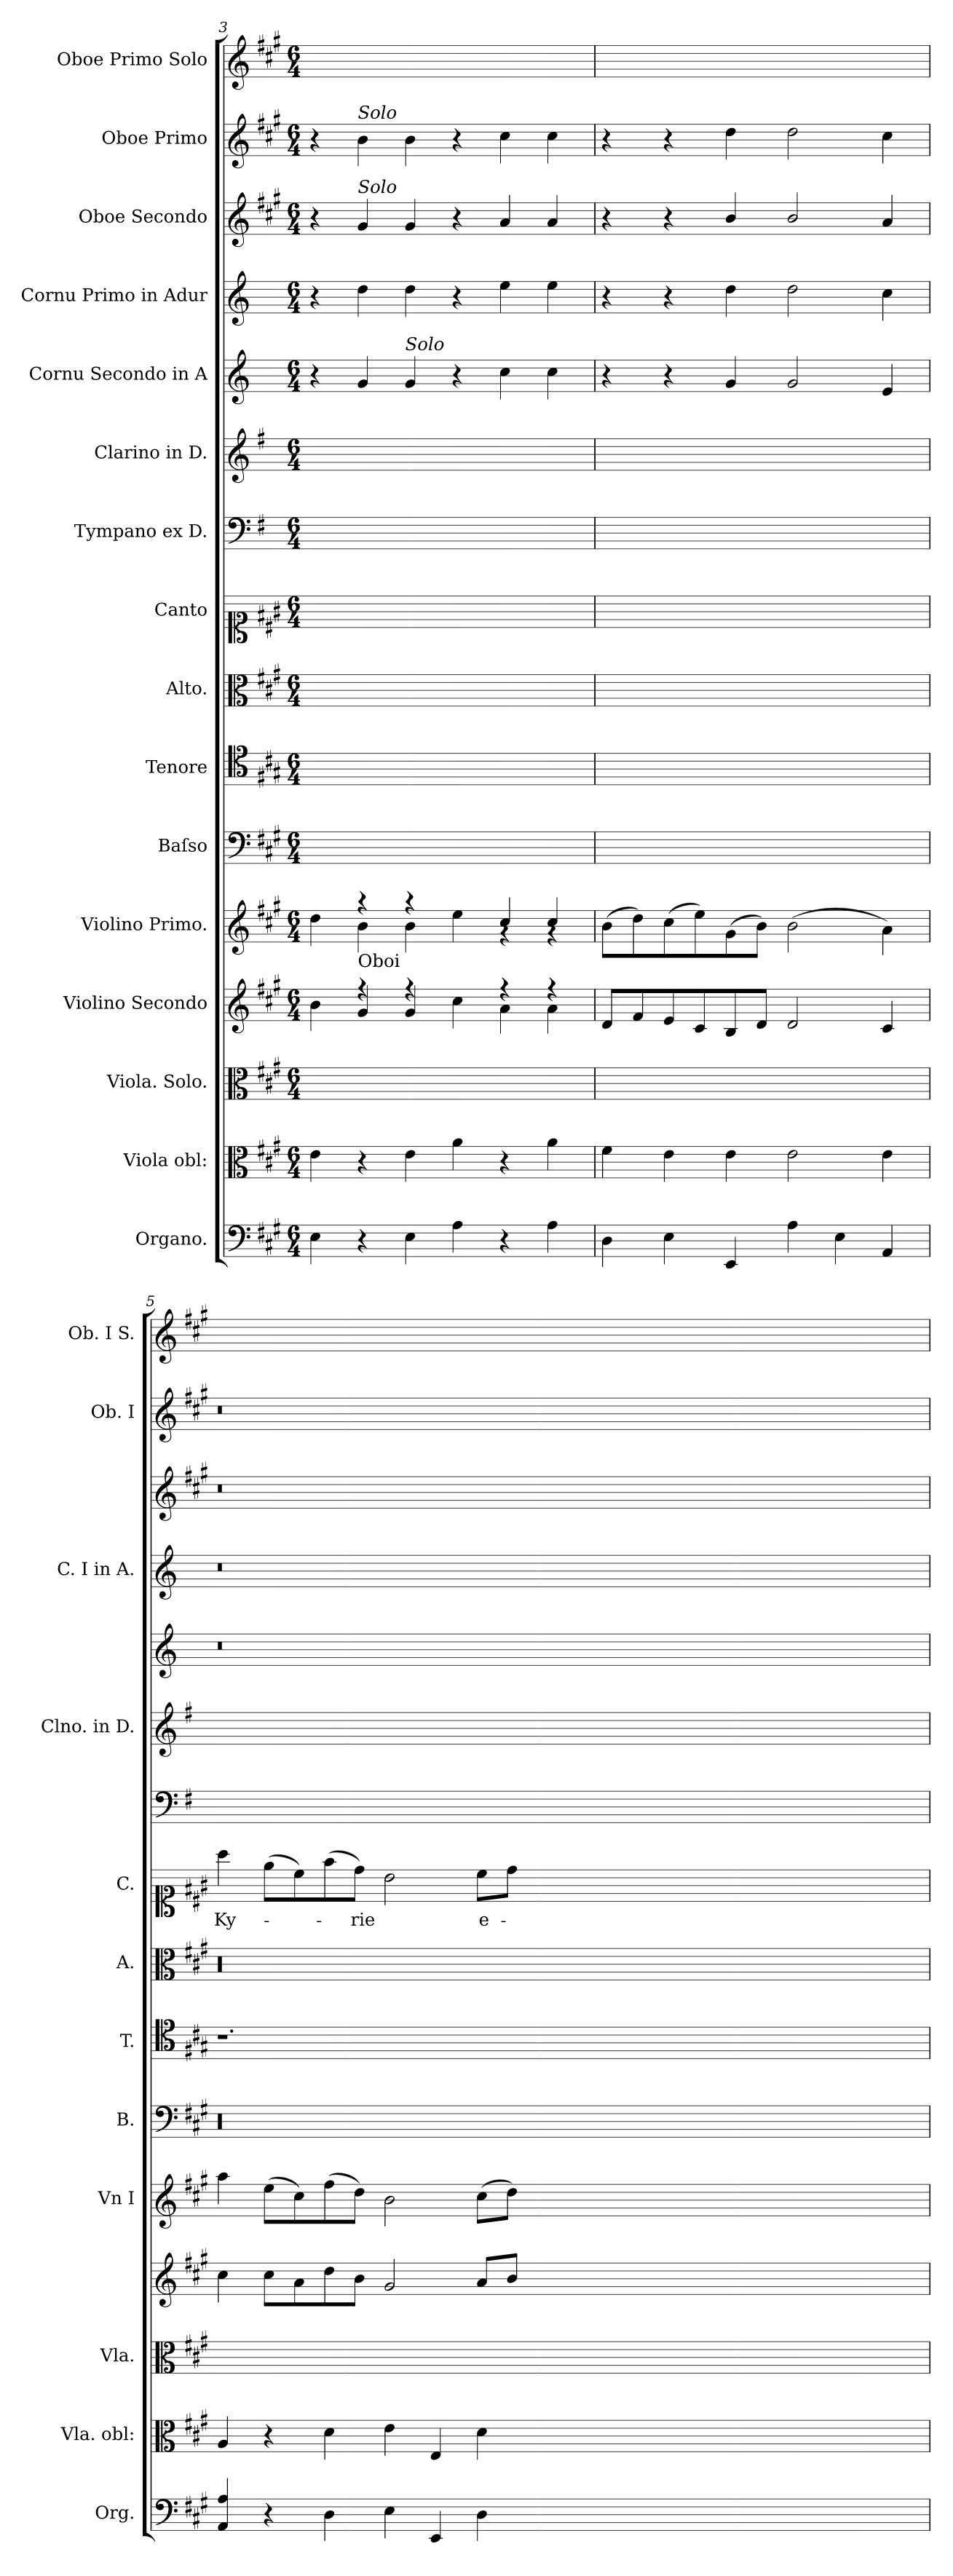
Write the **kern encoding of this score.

**kern	**dynam	**kern	**kern	**kern	**kern	**dynam	**kern	**kern	**kern	**kern	**text	**kern	**kern	**kern	**kern	**kern	**kern	**kern
*part16	*part16	*part15	*part14	*part13	*part12	*part12	*part11	*part10	*part9	*part8	*part8	*part7	*part6	*part5	*part4	*part3	*part2	*part1
*staff16	*staff16	*staff15	*staff14	*staff13	*staff12	*staff12	*staff11	*staff10	*staff9	*staff8	*staff8	*staff7	*staff6	*staff5	*staff4	*staff3	*staff2	*staff1
*I"Organo.	*	*I"Viola obl:	*I"Viola. Solo.	*I"Violino Secondo	*I"Violino Primo.	*	*I"Baſso	*I"Tenore	*I"Alto.	*I"Canto	*	*I"Tympano ex D.	*I"Clarino in D.	*I"Cornu Secondo in A	*I"Cornu Primo in Adur	*I"Oboe Secondo	*I"Oboe Primo	*I"Oboe Primo Solo
*I'Org.	*	*I'Vla. obl:	*I'Vla.	*	*I'Vn I	*	*I'B.	*I'T.	*I'A.	*I'C.	*	*	*I'Clno. in D.	*	*I'C. I in A.	*	*I'Ob. I	*I'Ob. I S.
*clefF4	*	*clefC3	*clefC3	*clefG2	*clefG2	*	*clefF4	*clefC4	*clefC3	*clefC1	*	*clefF4	*clefG2	*clefG2	*clefG2	*clefG2	*clefG2	*clefG2
*	*	*	*	*	*	*	*	*	*	*	*	*ITrd-1c-2	*ITrd-1c-2	*ITrd2c3	*ITrd2c3	*	*	*
*k[f#c#g#]	*	*k[f#c#g#]	*k[f#c#g#]	*k[f#c#g#]	*k[f#c#g#]	*	*k[f#c#g#]	*k[f#c#g#]	*k[f#c#g#]	*k[f#c#g#]	*	*k[f#c#g#]	*k[f#c#g#]	*k[f#c#g#]	*k[f#c#g#]	*k[f#c#g#]	*k[f#c#g#]	*k[f#c#g#]
*A:	*	*A:	*A:	*A:	*A:	*	*A:	*A:	*A:	*A:	*	*A:	*A:	*	*	*A:	*A:	*A:
*M6/4	*	*M6/4	*M6/4	*M6/4	*M6/4	*	*M6/4	*M6/4	*M6/4	*M6/4	*	*M6/4	*M6/4	*M6/4	*M6/4	*M6/4	*M6/4	*M6/4
=3	=3	=3	=3	=3	=3	=3	=3	=3	=3	=3	=3	=3	=3	=3	=3	=3	=3	=3
*	*	*	*	*^	*^	*	*	*	*	*	*	*	*	*	*	*	*	*
4E\	.	4e\	1.ryy	4b\	4ryy	4dd\	4ryy	.	1.ryy	1.ryy	1.ryy	1.ryy	.	1.ryy	1.ryy	4r	4r	4r	4r	1.ryy
!	!	!	!	!	!	!	!	!	!	!	!	!	!	!	!	!	!	!	!LO:TX:a:i:t=Solo	!
!	!	!	!	!	!	!	!	!	!	!	!	!	!	!	!	!	!	!LO:TX:a:i:t=Solo	!	!
!	!	!	!	!	!	!LO:TX:b:t=Oboi	!	!	!	!	!	!	!	!	!	!	!	!	!	!
4r	.	4r	.	4r	4g#!/	4r	4b!\	.	.	.	.	.	.	.	.	4e/	4b\	4g#/	4b\	.
!	!	!	!	!	!	!	!	!	!	!	!	!	!	!	!	!LO:TX:a:i:t=Solo	!	!	!	!
4E\	.	4e\	.	4r	4g#!/	4r	4b!\	.	.	.	.	.	.	.	.	4e/	4b\	4g#/	4b\	.
4A\	.	4a\	.	4cc#\	4ryy	4ee\	4ryy	.	.	.	.	.	.	.	.	4r	4r	4r	4r	.
4r	.	4r	.	4r	4a!\	4rg	4cc#!/	.	.	.	.	.	.	.	.	4a\	4cc#\	4a/	4cc#\	.
4A\	.	4a\	.	4r	4a!\	4rg	4cc#!/	.	.	.	.	.	.	.	.	4a\	4cc#\	4a/	4cc#\	.
=4	=4	=4	=4	=4	=4	=4	=4	=4	=4	=4	=4	=4	=4	=4	=4	=4	=4	=4	=4	=4
!	!	!	!	!	!	!LO:TX:a:color=crimson:t=⚠	!	!	!	!	!	!	!	!	!	!	!	!	!	!
*	*	*	*	*v	*v	*	*	*	*	*	*	*	*	*	*	*	*	*	*	*
*	*	*	*	*	*v	*v	*	*	*	*	*	*	*	*	*	*	*	*	*
4D\	.	4f#\	1.ryy	8d/L	(8b\L	.	1.ryy	1.ryy	1.ryy	1.ryy	.	1.ryy	1.ryy	4r	4r	4r	4r	1.ryy
.	.	.	.	8f#/	8dd\)	.	.	.	.	.	.	.	.	.	.	.	.	.
4E\	.	4e\	.	8e/	(8cc#\	.	.	.	.	.	.	.	.	4r	4r	4r	4r	.
.	.	.	.	8c#/	8ee\)	.	.	.	.	.	.	.	.	.	.	.	.	.
4EE/	.	4e\	.	8B/	(8g#/	.	.	.	.	.	.	.	.	4e/	4b\	4b/	4dd\	.
.	.	.	.	8d/J	8b/J)	.	.	.	.	.	.	.	.	.	.	.	.	.
4A\	.	2e\	.	2d/	(2b\	.	.	.	.	.	.	.	.	2e/	2b\	2b/	2dd\	.
4E\	.	.	.	.	.	.	.	.	.	.	.	.	.	.	.	.	.	.
4AA/	.	4e\	.	4c#/	4a\)	.	.	.	.	.	.	.	.	4c#/	4a\	4a/	4cc#\	.
=5	=5	=5	=5	=5	=5	=5	=5	=5	=5	=5	=5	=5	=5	=5	=5	=5	=5	=5
!	!LO:DY:b	!	!	!	!	!LO:DY:b	!	!	!	!	!	!	!	!	!	!	!	!
4AA/ 4A/	po.	4A/	1.ryy	4cc#\	4aa\	for	00.r	1.r	00.r	4aa\	Ky-	1.ryy	1.ryy	0.r	0.r	0.r	0.r	1.ryy
4r	.	4r	.	8cc#\L	(8ee\L	.	.	.	.	(8ee\L	.	.	.	.	.	.	.	.
.	.	.	.	8a\	8cc#\)	.	.	.	.	8cc#\)	.	.	.	.	.	.	.	.
4D\	.	4d\	.	8dd\	(8ff#\	.	.	.	.	(8ff#\	.	.	.	.	.	.	.	.
.	.	.	.	8b\J	8dd\J)	.	.	.	.	8dd\J)	-rie	.	.	.	.	.	.	.
4E\	.	4e\	.	2g#/	2b\	.	.	.	.	2b\	.	.	.	.	.	.	.	.
4EE/	.	4E/	.	.	.	.	.	.	.	.	.	.	.	.	.	.	.	.
4D\	.	4d\	.	8a/L	(8cc#\L	.	.	.	.	8cc#\L	e-	.	.	.	.	.	.	.
.	.	.	.	8b/J	8dd\J)	.	.	.	.	8dd\J	.	.	.	.	.	.	.	.
00ryy	.	00ryy	00ryy	00ryy	00ryy	.	.	00ryy	.	00ryy	.	00ryy	00ryy	.	.	.	.	00ryy
.	.	.	.	.	.	.	.	.	.	.	.	.	.	0.ryy	0.ryy	0.ryy	0.ryy	.
2ryy	.	2ryy	2ryy	2ryy	2ryy	.	.	2ryy	.	2ryy	.	2ryy	2ryy	.	.	.	.	2ryy
=	=	=	=	=	=	=	=	=	=	=	=	=	=	=	=	=	=	=
*-	*-	*-	*-	*-	*-	*-	*-	*-	*-	*-	*-	*-	*-	*-	*-	*-	*-	*-
